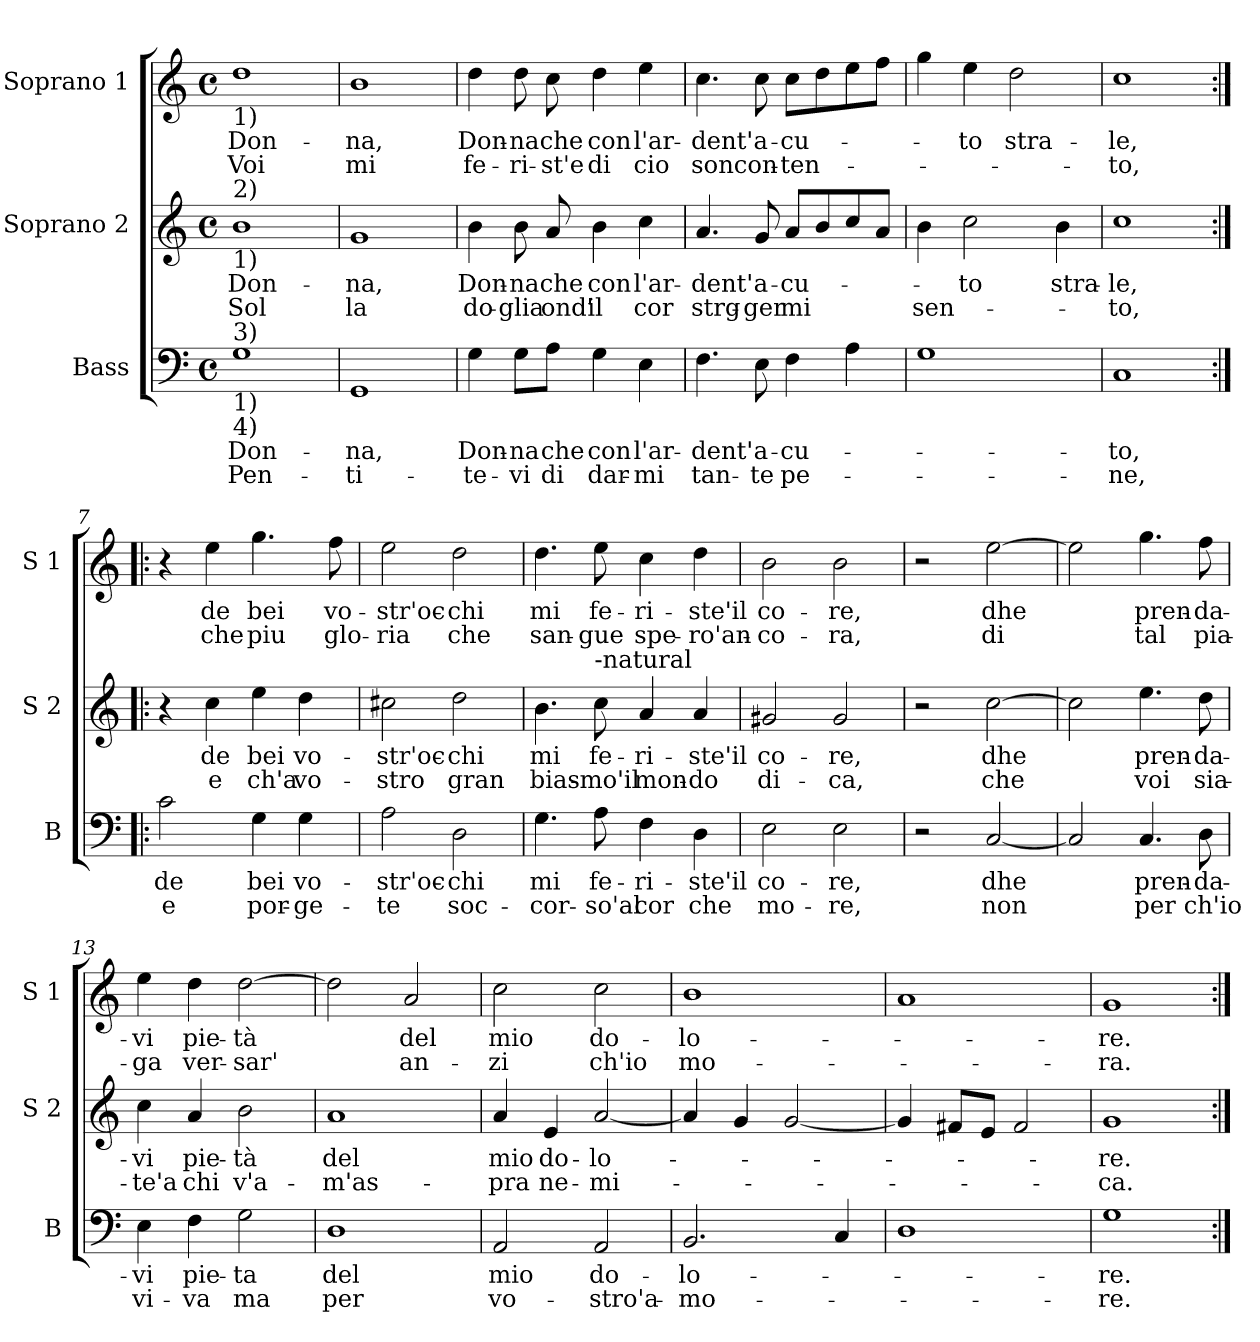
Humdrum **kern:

**kern	**text	**text	**kern	**text	**text	**kern	**text	**text
*part3	*part3	*part3	*part2	*part2	*part2	*part1	*part1	*part1
*staff3	*staff3	*staff3	*staff2	*staff2	*staff2	*staff1	*staff1	*staff1
*I"Bass	*	*	*I"Soprano 2	*	*	*I"Soprano 1	*	*
*I'B	*	*	*I'S 2	*	*	*I'S 1	*	*
*clefF4	*	*	*clefG2	*	*	*clefG2	*	*
*k[]	*	*	*k[]	*	*	*k[]	*	*
*C:	*	*	*C:	*	*	*C:	*	*
*M4/4	*	*	*M4/4	*	*	*M4/4	*	*
*met(c)	*	*	*met(c)	*	*	*met(c)	*	*
=1	=1	=1	=1	=1	=1	=1	=1	=1
!	!	!	!	!	!	!LO:TX:b:t=1)	!	!
!	!	!	!LO:TX:a:t=2)	!	!	!	!	!
!	!	!	!LO:TX:b:t=1)	!	!	!	!	!
!LO:TX:a:t=3)	!	!	!	!	!	!	!	!
!LO:TX:b:t=1)	!	!	!	!	!	!	!	!
!LO:TX:b:t=4)	!	!	!	!	!	!	!	!
!	!LO:LY:b	!LO:LY:b	!	!LO:LY:b	!LO:LY:b	!	!LO:LY:b	!LO:LY:b
1G	Don-	Pen-	1b	Don-	Sol	1dd	Don-	Voi
=2	=2	=2	=2	=2	=2	=2	=2	=2
!	!LO:LY:b	!LO:LY:b	!	!LO:LY:b	!LO:LY:b	!	!LO:LY:b	!LO:LY:b
1GG	-na,	-ti-	1g	-na,	la	1b	-na,	mi
=3	=3	=3	=3	=3	=3	=3	=3	=3
!	!LO:LY:b	!LO:LY:b	!	!LO:LY:b	!LO:LY:b	!	!LO:LY:b	!LO:LY:b
4G\	Don-	-te-	4b\	Don-	do-	4dd\	Don-	fe-
!	!LO:LY:b	!LO:LY:b	!	!LO:LY:b	!LO:LY:b	!	!LO:LY:b	!LO:LY:b
8G\L	-na	-vi	8b\	-na	-glia	8dd\	-na	-ri-
!	!LO:LY:b	!LO:LY:b	!	!LO:LY:b	!LO:LY:b	!	!LO:LY:b	!LO:LY:b
8A\J	che	di	8a/	che	ond'	8cc\	che	-st'e
!	!LO:LY:b	!LO:LY:b	!	!LO:LY:b	!LO:LY:b	!	!LO:LY:b	!LO:LY:b
4G\	con	dar-	4b\	con	il	4dd\	con	di
!	!LO:LY:b	!LO:LY:b	!	!LO:LY:b	!LO:LY:b	!	!LO:LY:b	!LO:LY:b
4E\	l'ar-	-mi	4cc\	l'ar-	cor	4ee\	l'ar-	cio
=4	=4	=4	=4	=4	=4	=4	=4	=4
!	!LO:LY:b	!LO:LY:b	!	!LO:LY:b	!LO:LY:b	!	!LO:LY:b	!LO:LY:b
4.F\	-dent'	tan-	4.a/	-dent'	strg-	4.cc\	-dent'	son
!	!LO:LY:b	!LO:LY:b	!	!LO:LY:b	!LO:LY:b	!	!LO:LY:b	!LO:LY:b
8E\	a-	-te	8g/	a-	-ger	8cc\	a-	con-
!	!LO:LY:b	!LO:LY:b	!	!LO:LY:b	!LO:LY:b	!	!LO:LY:b	!LO:LY:b
4F\	-cu-	pe-	8a/L	-cu-	mi	8cc\L	-cu-	-ten-
.	.	.	8b/	.	.	8dd\	.	.
4A\	.	.	8cc/	.	.	8ee\	.	.
.	.	.	8a/J	.	.	8ff\J	.	.
=5	=5	=5	=5	=5	=5	=5	=5	=5
!	!	!	!	!	!LO:LY:b	!	!	!
1G	.	.	4b\	.	sen-	4gg\	.	.
!	!	!	!	!LO:LY:b	!	!	!LO:LY:b	!
.	.	.	2cc\	-to	.	4ee\	-to	.
!	!	!	!	!	!	!	!LO:LY:b	!
.	.	.	.	.	.	2dd\	stra-	.
!	!	!	!	!LO:LY:b	!	!	!	!
.	.	.	4b\	stra-	.	.	.	.
!!LO:LB:g=z
=6	=6	=6	=6	=6	=6	=6	=6	=6
!	!LO:LY:b	!LO:LY:b	!	!LO:LY:b	!LO:LY:b	!	!LO:LY:b	!LO:LY:b
1C	-to,	-ne,	1cc	-le,	-to,	1cc	-le,	-to,
=7:|!|:	=7:|!|:	=7:|!|:	=7:|!|:	=7:|!|:	=7:|!|:	=7:|!|:	=7:|!|:	=7:|!|:
!	!LO:LY:b	!LO:LY:b	!	!	!	!	!	!
2c\	de	e	4r	.	.	4r	.	.
!	!	!	!	!LO:LY:b	!LO:LY:b	!	!LO:LY:b	!LO:LY:b
.	.	.	4cc\	de	e	4ee\	de	che
!	!LO:LY:b	!LO:LY:b	!	!LO:LY:b	!LO:LY:b	!	!LO:LY:b	!LO:LY:b
4G\	bei	por-	4ee\	bei	ch'a	4.gg\	bei	piu
!	!LO:LY:b	!LO:LY:b	!	!LO:LY:b	!LO:LY:b	!	!	!
4G\	vo-	-ge-	4dd\	vo-	vo-	.	.	.
!	!	!	!	!	!	!	!LO:LY:b	!LO:LY:b
.	.	.	.	.	.	8ff\	vo-	glo-
=8	=8	=8	=8	=8	=8	=8	=8	=8
!	!LO:LY:b	!LO:LY:b	!	!LO:LY:b	!LO:LY:b	!	!LO:LY:b	!LO:LY:b
2A\	-str'oc-	-te	2cc#X\	-str'oc-	-stro	2ee\	-str'oc-	-ria
!	!LO:LY:b	!LO:LY:b	!	!LO:LY:b	!LO:LY:b	!	!LO:LY:b	!LO:LY:b
2D\	-chi	soc-	2dd\	-chi	gran	2dd\	-chi	che
=9	=9	=9	=9	=9	=9	=9	=9	=9
!	!LO:LY:b	!LO:LY:b	!	!LO:LY:b	!LO:LY:b	!	!LO:LY:b	!LO:LY:b
4.G\	mi	-cor-	4.b\	mi	bias-	4.dd\	mi	san-
!	!	!	!LO:TX:a:t=-natural	!	!	!	!	!
!	!LO:LY:b	!LO:LY:b	!	!LO:LY:b	!LO:LY:b	!	!LO:LY:b	!LO:LY:b
8A\	fe-	-so'al	8cc\	fe-	-mo'il	8ee\	fe-	-gue
!	!LO:LY:b	!LO:LY:b	!	!LO:LY:b	!LO:LY:b	!	!LO:LY:b	!LO:LY:b
4F\	-ri-	cor	4a/	-ri-	mon-	4cc\	-ri-	spe-
!	!LO:LY:b	!LO:LY:b	!	!LO:LY:b	!LO:LY:b	!	!LO:LY:b	!LO:LY:b
4D\	-ste'il	che	4a/	-ste'il	-do	4dd\	-ste'il	-ro'an-
=10	=10	=10	=10	=10	=10	=10	=10	=10
!	!LO:LY:b	!LO:LY:b	!	!LO:LY:b	!LO:LY:b	!	!LO:LY:b	!LO:LY:b
2E\	co-	mo-	2g#X/	co-	di-	2b\	co-	-co-
!	!LO:LY:b	!LO:LY:b	!	!LO:LY:b	!LO:LY:b	!	!LO:LY:b	!LO:LY:b
2E\	-re,	-re,	2g#/	-re,	-ca,	2b\	-re,	-ra,
!!LO:PB:g=z
=11	=11	=11	=11	=11	=11	=11	=11	=11
2r	.	.	2r	.	.	2r	.	.
!	!LO:LY:b	!LO:LY:b	!	!LO:LY:b	!LO:LY:b	!	!LO:LY:b	!LO:LY:b
[2C/	dhe	non	[2cc\	dhe	che	[2ee\	dhe	di
=12	=12	=12	=12	=12	=12	=12	=12	=12
2C/]	.	.	2cc\]	.	.	2ee\]	.	.
!	!LO:LY:b	!LO:LY:b	!	!LO:LY:b	!LO:LY:b	!	!LO:LY:b	!LO:LY:b
4.C/	pren-	per	4.ee\	pren-	voi	4.gg\	pren-	tal
!	!LO:LY:b	!LO:LY:b	!	!LO:LY:b	!LO:LY:b	!	!LO:LY:b	!LO:LY:b
8D\	-da-	ch'io	8dd\	-da-	sia-	8ff\	-da-	pia-
=13	=13	=13	=13	=13	=13	=13	=13	=13
!	!LO:LY:b	!LO:LY:b	!	!LO:LY:b	!LO:LY:b	!	!LO:LY:b	!LO:LY:b
4E\	-vi	vi-	4cc\	-vi	-te'a	4ee\	-vi	-ga
!	!LO:LY:b	!LO:LY:b	!	!LO:LY:b	!LO:LY:b	!	!LO:LY:b	!LO:LY:b
4F\	pie-	-va	4a/	pie-	chi	4dd\	pie-	ver-
!	!LO:LY:b	!LO:LY:b	!	!LO:LY:b	!LO:LY:b	!	!LO:LY:b	!LO:LY:b
2G\	-ta	ma	2b\	-tà	v'a-	[2dd\	-tà	-sar'
=14	=14	=14	=14	=14	=14	=14	=14	=14
!	!LO:LY:b	!LO:LY:b	!	!LO:LY:b	!LO:LY:b	!	!	!
1D	del	per	1a	del	-m'as-	2dd\]	.	.
!	!	!	!	!	!	!	!LO:LY:b	!LO:LY:b
.	.	.	.	.	.	2a/	del	an-
!!LO:LB:g=z
=15	=15	=15	=15	=15	=15	=15	=15	=15
!	!LO:LY:b	!LO:LY:b	!	!LO:LY:b	!LO:LY:b	!	!LO:LY:b	!LO:LY:b
2AA/	mio	vo-	4a/	mio	-pra	2cc\	mio	-zi
!	!	!	!	!LO:LY:b	!LO:LY:b	!	!	!
.	.	.	4e/	do-	ne-	.	.	.
!	!LO:LY:b	!LO:LY:b	!	!LO:LY:b	!LO:LY:b	!	!LO:LY:b	!LO:LY:b
2AA/	do-	-stro'a-	[2a/	-lo-	-mi-	2cc\	do-	ch'io
=16	=16	=16	=16	=16	=16	=16	=16	=16
!	!LO:LY:b	!LO:LY:b	!	!	!	!	!LO:LY:b	!LO:LY:b
2.BB/	-lo-	-mo-	4a/]	.	.	1b	-lo-	mo-
.	.	.	4g/	.	.	.	.	.
.	.	.	[2g/	.	.	.	.	.
4C/	.	.	.	.	.	.	.	.
=17	=17	=17	=17	=17	=17	=17	=17	=17
1D	.	.	4g/]	.	.	1a	.	.
.	.	.	8f#X/L	.	.	.	.	.
.	.	.	8e/J	.	.	.	.	.
.	.	.	2f#/	.	.	.	.	.
=18	=18	=18	=18	=18	=18	=18	=18	=18
!	!LO:LY:b	!LO:LY:b	!	!LO:LY:b	!LO:LY:b	!	!LO:LY:b	!LO:LY:b
1G	-re.	-re.	1g	-re.	-ca.	1g	-re.	-ra.
=:|!	=:|!	=:|!	=:|!	=:|!	=:|!	=:|!	=:|!	=:|!
*-	*-	*-	*-	*-	*-	*-	*-	*-
